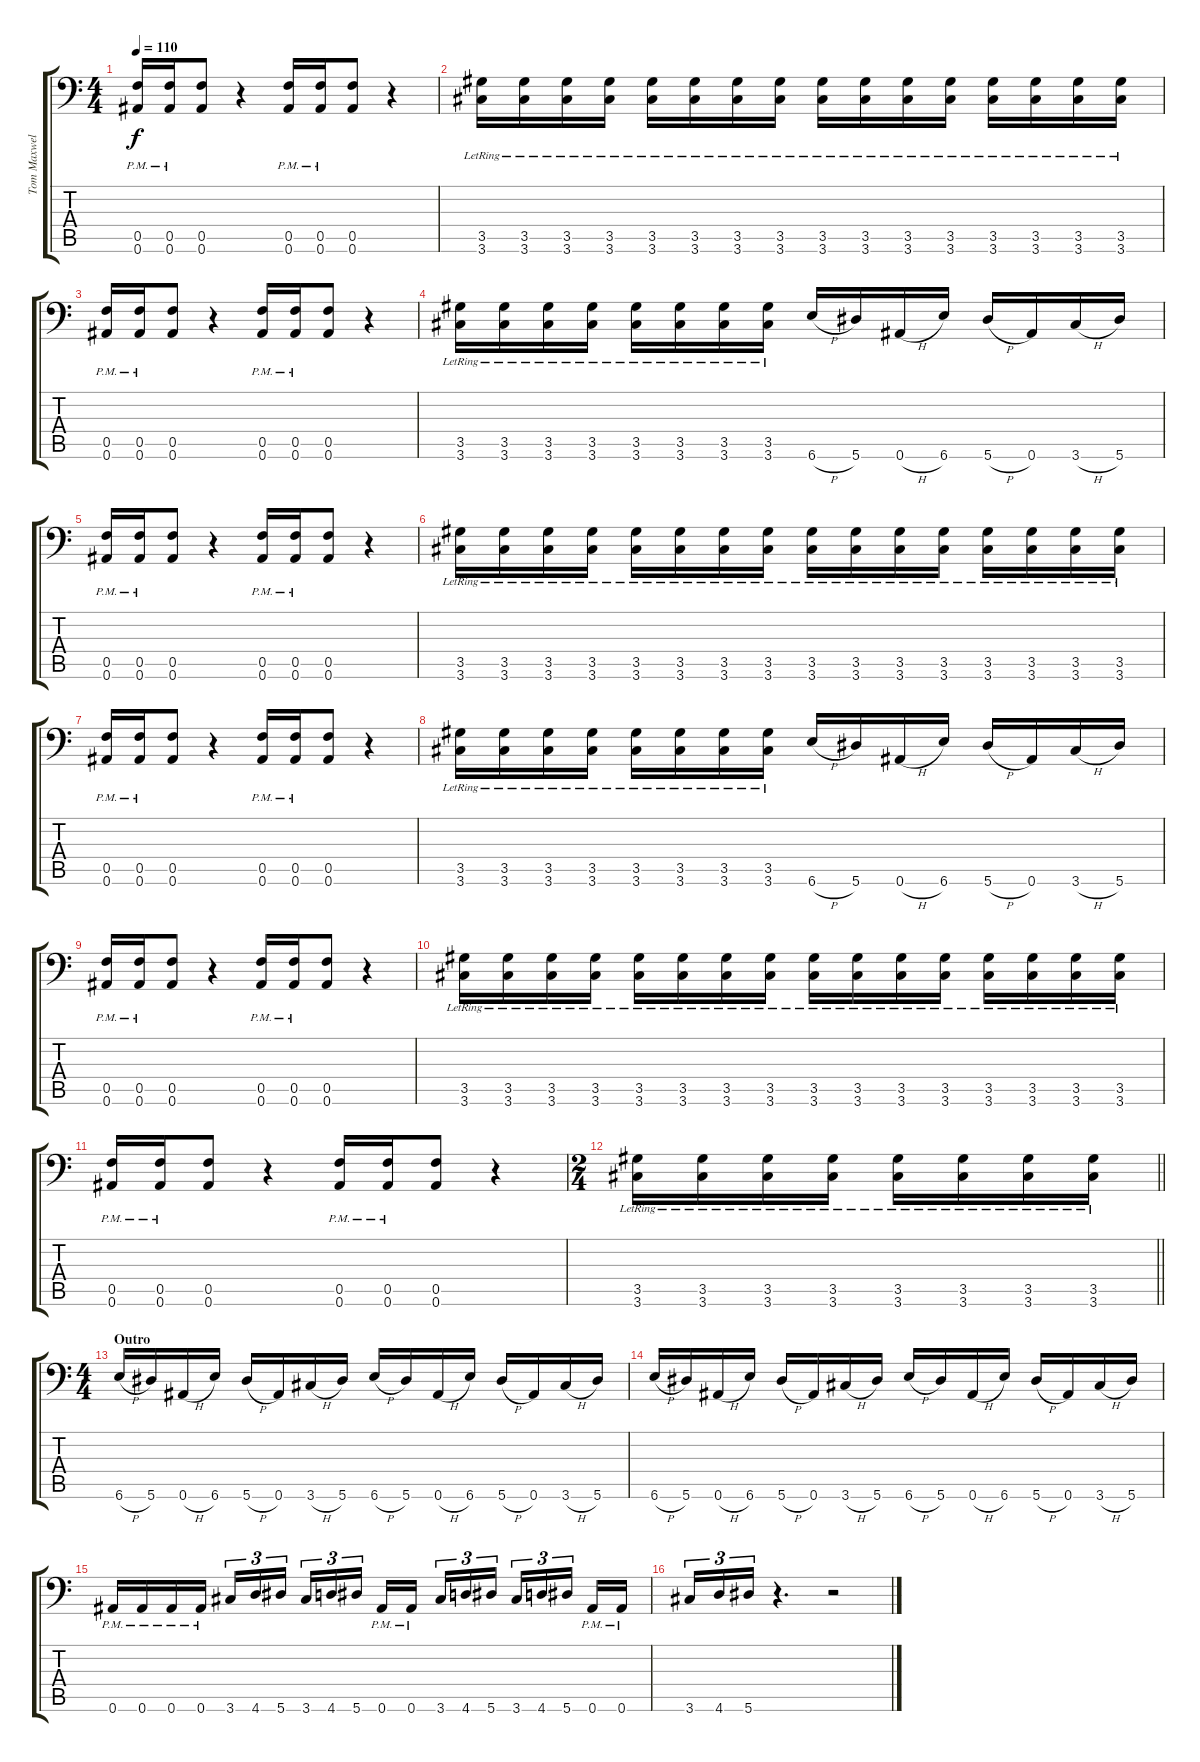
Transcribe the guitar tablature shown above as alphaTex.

\track ("Tom Maxwell" "Tom Maxwel") {instrument distortionguitar}
\staff {score tabs}
\tuning (C4 G3 Eb3 Bb2 F2 Bb1) {hide}
\ts (4 4)
\tempo 110
\clef f4
\ks c
(0.5{pm} 0.6{pm}).16{dy f} (0.5{pm} 0.6{pm}).16 (0.5 0.6).8 r.4 (0.5{pm} 0.6{pm}).16 (0.5{pm} 0.6{pm}).16 (0.5 0.6).8 r.4 |
(3.5{lr} 3.6{lr}).16 (3.5{lr} 3.6{lr}).16 (3.5{lr} 3.6{lr}).16 (3.5{lr} 3.6{lr}).16 (3.5{lr} 3.6{lr}).16 (3.5{lr} 3.6{lr}).16 (3.5{lr} 3.6{lr}).16 (3.5{lr} 3.6{lr}).16 (3.5{lr} 3.6{lr}).16 (3.5{lr} 3.6{lr}).16 (3.5{lr} 3.6{lr}).16 (3.5{lr} 3.6{lr}).16 (3.5{lr} 3.6{lr}).16 (3.5{lr} 3.6{lr}).16 (3.5{lr} 3.6{lr}).16 (3.5{lr} 3.6{lr}).16 |
(0.5{pm} 0.6{pm}).16 (0.5{pm} 0.6{pm}).16 (0.5 0.6).8 r.4 (0.5{pm} 0.6{pm}).16 (0.5{pm} 0.6{pm}).16 (0.5 0.6).8 r.4 |
(3.5{lr} 3.6{lr}).16 (3.5{lr} 3.6{lr}).16 (3.5{lr} 3.6{lr}).16 (3.5{lr} 3.6{lr}).16 (3.5{lr} 3.6{lr}).16 (3.5{lr} 3.6{lr}).16 (3.5{lr} 3.6{lr}).16 (3.5{lr} 3.6{lr}).16 6.6{h}.16 5.6.16 0.6{h}.16 6.6.16 5.6{h}.16 0.6.16 3.6{h}.16 5.6.16 |
(0.5{pm} 0.6{pm}).16 (0.5{pm} 0.6{pm}).16 (0.5 0.6).8 r.4 (0.5{pm} 0.6{pm}).16 (0.5{pm} 0.6{pm}).16 (0.5 0.6).8 r.4 |
(3.5{lr} 3.6{lr}).16 (3.5{lr} 3.6{lr}).16 (3.5{lr} 3.6{lr}).16 (3.5{lr} 3.6{lr}).16 (3.5{lr} 3.6{lr}).16 (3.5{lr} 3.6{lr}).16 (3.5{lr} 3.6{lr}).16 (3.5{lr} 3.6{lr}).16 (3.5{lr} 3.6{lr}).16 (3.5{lr} 3.6{lr}).16 (3.5{lr} 3.6{lr}).16 (3.5{lr} 3.6{lr}).16 (3.5{lr} 3.6{lr}).16 (3.5{lr} 3.6{lr}).16 (3.5{lr} 3.6{lr}).16 (3.5{lr} 3.6{lr}).16 |
(0.5{pm} 0.6{pm}).16 (0.5{pm} 0.6{pm}).16 (0.5 0.6).8 r.4 (0.5{pm} 0.6{pm}).16 (0.5{pm} 0.6{pm}).16 (0.5 0.6).8 r.4 |
(3.5{lr} 3.6{lr}).16 (3.5{lr} 3.6{lr}).16 (3.5{lr} 3.6{lr}).16 (3.5{lr} 3.6{lr}).16 (3.5{lr} 3.6{lr}).16 (3.5{lr} 3.6{lr}).16 (3.5{lr} 3.6{lr}).16 (3.5{lr} 3.6{lr}).16 6.6{h}.16 5.6.16 0.6{h}.16 6.6.16 5.6{h}.16 0.6.16 3.6{h}.16 5.6.16 |
(0.5{pm} 0.6{pm}).16 (0.5{pm} 0.6{pm}).16 (0.5 0.6).8 r.4 (0.5{pm} 0.6{pm}).16 (0.5{pm} 0.6{pm}).16 (0.5 0.6).8 r.4 |
(3.5{lr} 3.6{lr}).16 (3.5{lr} 3.6{lr}).16 (3.5{lr} 3.6{lr}).16 (3.5{lr} 3.6{lr}).16 (3.5{lr} 3.6{lr}).16 (3.5{lr} 3.6{lr}).16 (3.5{lr} 3.6{lr}).16 (3.5{lr} 3.6{lr}).16 (3.5{lr} 3.6{lr}).16 (3.5{lr} 3.6{lr}).16 (3.5{lr} 3.6{lr}).16 (3.5{lr} 3.6{lr}).16 (3.5{lr} 3.6{lr}).16 (3.5{lr} 3.6{lr}).16 (3.5{lr} 3.6{lr}).16 (3.5{lr} 3.6{lr}).16 |
(0.5{pm} 0.6{pm}).16 (0.5{pm} 0.6{pm}).16 (0.5 0.6).8 r.4 (0.5{pm} 0.6{pm}).16 (0.5{pm} 0.6{pm}).16 (0.5 0.6).8 r.4 |
\ts (2 4)
\barLineRight lightlight
(3.5{lr} 3.6{lr}).16 (3.5{lr} 3.6{lr}).16 (3.5{lr} 3.6{lr}).16 (3.5{lr} 3.6{lr}).16 (3.5{lr} 3.6{lr}).16 (3.5{lr} 3.6{lr}).16 (3.5{lr} 3.6{lr}).16 (3.5{lr} 3.6{lr}).16 |
\ts (4 4)
\section ("" "Outro")
6.6{h}.16 5.6.16 0.6{h}.16 6.6.16 5.6{h}.16 0.6.16 3.6{h}.16 5.6.16 6.6{h}.16 5.6.16 0.6{h}.16 6.6.16 5.6{h}.16 0.6.16 3.6{h}.16 5.6.16 |
6.6{h}.16 5.6.16 0.6{h}.16 6.6.16 5.6{h}.16 0.6.16 3.6{h}.16 5.6.16 6.6{h}.16 5.6.16 0.6{h}.16 6.6.16 5.6{h}.16 0.6.16 3.6{h}.16 5.6.16 |
0.6{pm}.16 0.6{pm}.16 0.6{pm}.16 0.6{pm}.16 3.6.16{tu (3 2)} 4.6.16{tu (3 2)} 5.6.16{tu (3 2) beam splitsecondary} 3.6.16{tu (3 2)} 4.6.16{tu (3 2)} 5.6.16{tu (3 2)} 0.6{pm}.16 0.6{pm}.16{beam splitsecondary} 3.6.16{tu (3 2)} 4.6.16{tu (3 2)} 5.6.16{tu (3 2)} 3.6.16{tu (3 2)} 4.6.16{tu (3 2)} 5.6.16{tu (3 2) beam splitsecondary} 0.6{pm}.16 0.6{pm}.16 |
3.6.16{tu (3 2)} 4.6.16{tu (3 2)} 5.6.16{tu (3 2)} r.4{d} r.2
